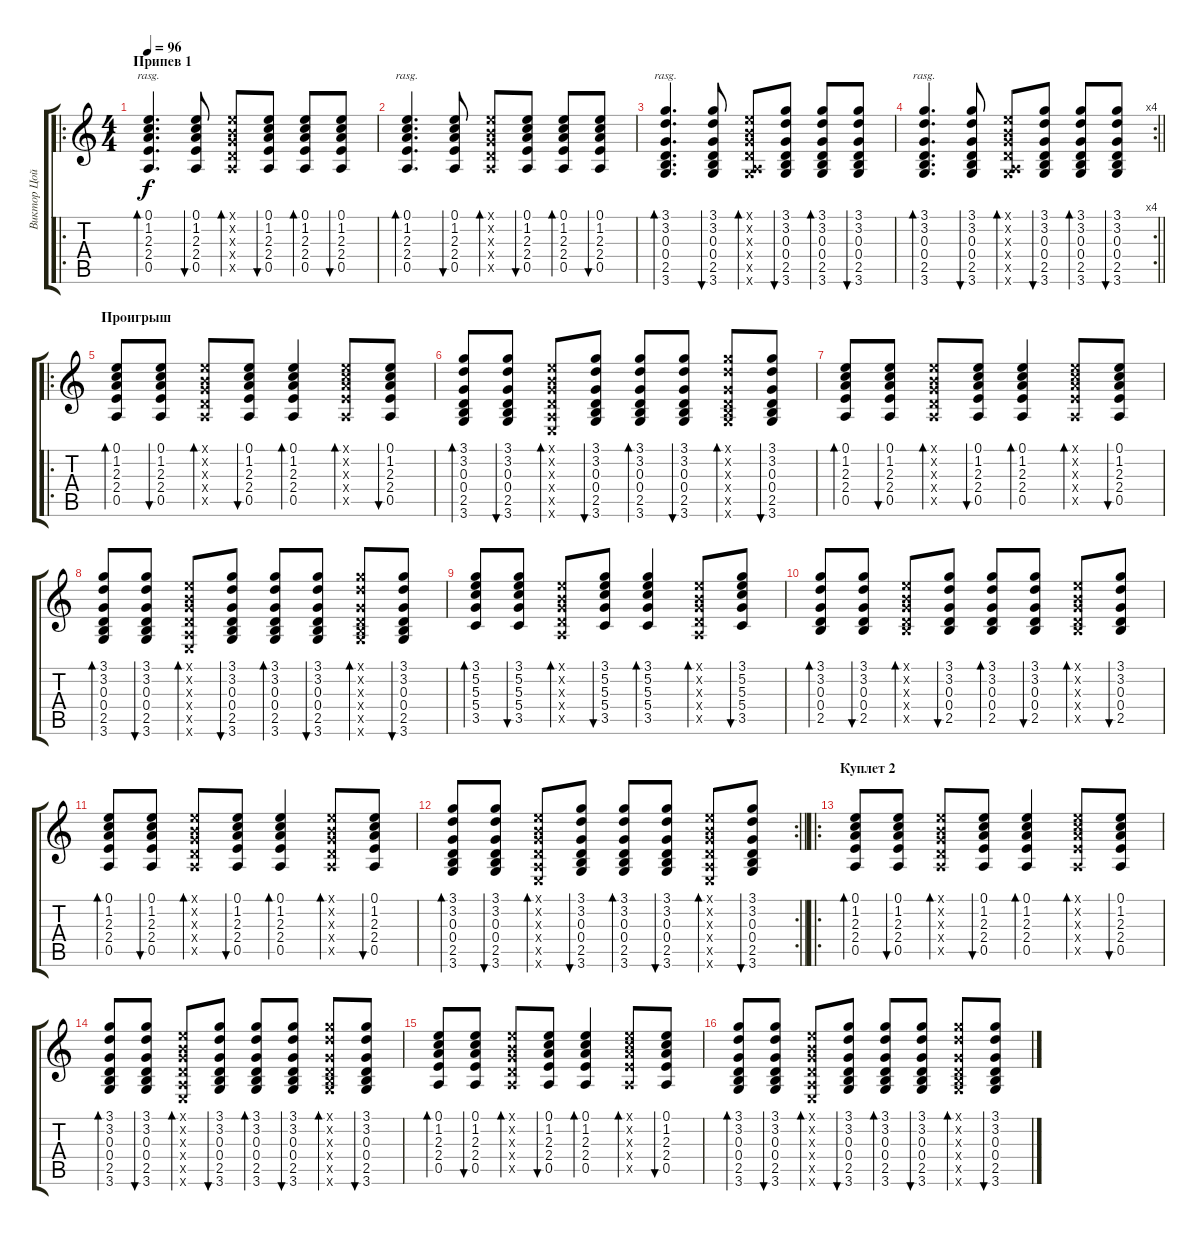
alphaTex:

\track ("Виктор Цой" "Виктор Цой") {instrument acousticguitarsteel}
\staff {score tabs}
\tuning (E4 B3 G3 D3 A2 E2) {hide}
\ro
\ts (4 4)
\section ("" "Припев 1")
\tempo 96
\clef g2
\ks c
(0.1 1.2 2.3 2.4 0.5).4{d bd 60 rasg ii dy f volume 10} (0.1 1.2 2.3 2.4 0.5).8{bu 60} (0.1{x} 0.2{x} 0.3{x} 0.4{x} 0.5{x}).8{bd 60} (0.1 1.2 2.3 2.4 0.5).8{bu 60} (0.1 1.2 2.3 2.4 0.5).8{bd 60} (0.1 1.2 2.3 2.4 0.5).8{bu 120} |
(0.1 1.2 2.3 2.4 0.5).4{d bd 60 rasg ii} (0.1 1.2 2.3 2.4 0.5).8{bu 60} (0.1{x} 0.2{x} 0.3{x} 0.4{x} 0.5{x}).8{bd 60} (0.1 1.2 2.3 2.4 0.5).8{bu 60} (0.1 1.2 2.3 2.4 0.5).8{bd 60} (0.1 1.2 2.3 2.4 0.5).8{bu 120} |
(3.1 3.2 0.3 0.4 2.5 3.6).4{d bd 60 rasg ii} (3.1 3.2 0.3 0.4 2.5 3.6).8{bu 60} (0.1{x} 0.2{x} 0.3{x} 0.4{x} 0.5{x} 3.6{x}).8{bd 60} (3.1 3.2 0.3 0.4 2.5 3.6).8{bu 60} (3.1 3.2 0.3 0.4 2.5 3.6).8{bd 60} (3.1 3.2 0.3 0.4 2.5 3.6).8{bu 120} |
\rc 4
\barLineRight lightlight
(3.1 3.2 0.3 0.4 2.5 3.6).4{d bd 60 rasg ii} (3.1 3.2 0.3 0.4 2.5 3.6).8{bu 60} (0.1{x} 0.2{x} 0.3{x} 0.4{x} 0.5{x} 3.6{x}).8{bd 60} (3.1 3.2 0.3 0.4 2.5 3.6).8{bu 60} (3.1 3.2 0.3 0.4 2.5 3.6).8{bd 60} (3.1 3.2 0.3 0.4 2.5 3.6).8{bu 120} |
\ro
\section ("" "Проигрыш")
(0.1 1.2 2.3 2.4 0.5).8{bd 60} (0.1 1.2 2.3 2.4 0.5).8{bu 60} (0.1{x} 0.2{x} 0.3{x} 0.4{x} 0.5{x}).8{bd 60} (0.1 1.2 2.3 2.4 0.5).8{bu 60} (0.1 1.2 2.3 2.4 0.5).4{bd 60} (0.1{x} 1.2{x} 2.3{x} 2.4{x} 0.5{x}).8{bd 60} (0.1 1.2 2.3 2.4 0.5).8{bu 60} |
(3.1 3.2 0.3 0.4 2.5 3.6).8{bd 60} (3.1 3.2 0.3 0.4 2.5 3.6).8{bu 60} (0.1{x} 0.2{x} 0.3{x} 0.4{x} 0.5{x} 0.6{x}).8{bd 60} (3.1 3.2 0.3 0.4 2.5 3.6).8{bu 60} (3.1 3.2 0.3 0.4 2.5 3.6).8{bd 60} (3.1 3.2 0.3 0.4 2.5 3.6).8{bu 60} (3.1{x} 3.2{x} 0.3{x} 0.4{x} 2.5{x} 3.6{x}).8{bd 60} (3.1 3.2 0.3 0.4 2.5 3.6).8{bu 60} |
(0.1 1.2 2.3 2.4 0.5).8{bd 60} (0.1 1.2 2.3 2.4 0.5).8{bu 60} (0.1{x} 0.2{x} 0.3{x} 0.4{x} 0.5{x}).8{bd 60} (0.1 1.2 2.3 2.4 0.5).8{bu 60} (0.1 1.2 2.3 2.4 0.5).4{bd 60} (0.1{x} 1.2{x} 2.3{x} 2.4{x} 0.5{x}).8{bd 60} (0.1 1.2 2.3 2.4 0.5).8{bu 60} |
(3.1 3.2 0.3 0.4 2.5 3.6).8{bd 60} (3.1 3.2 0.3 0.4 2.5 3.6).8{bu 60} (0.1{x} 0.2{x} 0.3{x} 0.4{x} 0.5{x} 0.6{x}).8{bd 60} (3.1 3.2 0.3 0.4 2.5 3.6).8{bu 60} (3.1 3.2 0.3 0.4 2.5 3.6).8{bd 60} (3.1 3.2 0.3 0.4 2.5 3.6).8{bu 60} (3.1{x} 3.2{x} 0.3{x} 0.4{x} 2.5{x} 3.6{x}).8{bd 60} (3.1 3.2 0.3 0.4 2.5 3.6).8{bu 60} |
(3.1 5.2 5.3 5.4 3.5).8{bd 60} (3.1 5.2 5.3 5.4 3.5).8{bu 60} (0.1{x} 0.2{x} 0.3{x} 0.4{x} 0.5{x}).8{bd 60} (3.1 5.2 5.3 5.4 3.5).8{bu 60} (3.1 5.2 5.3 5.4 3.5).4{bd 60} (0.1{x} 0.2{x} 0.3{x} 0.4{x} 0.5{x}).8{bd 60} (3.1 5.2 5.3 5.4 3.5).8{bu 60} |
(3.1 3.2 0.3 0.4 2.5).8{bd 60} (3.1 3.2 0.3 0.4 2.5).8{bu 60} (0.1{x} 0.2{x} 0.3{x} 0.4{x} 2.5{x}).8{bd 60} (3.1 3.2 0.3 0.4 2.5).8{bu 60} (3.1 3.2 0.3 0.4 2.5).8{bd 60} (3.1 3.2 0.3 0.4 2.5).8{bu 60} (0.1{x} 0.2{x} 0.3{x} 0.4{x} 2.5{x}).8{bd 60} (3.1 3.2 0.3 0.4 2.5).8{bu 60} |
(0.1 1.2 2.3 2.4 0.5).8{bd 60} (0.1 1.2 2.3 2.4 0.5).8{bu 60} (0.1{x} 0.2{x} 0.3{x} 0.4{x} 0.5{x}).8{bd 60} (0.1 1.2 2.3 2.4 0.5).8{bu 60} (0.1 1.2 2.3 2.4 0.5).4{bd 60} (0.1{x} 0.2{x} 0.3{x} 0.4{x} 0.5{x}).8{bd 60} (0.1 1.2 2.3 2.4 0.5).8{bu 60} |
\rc 2
\barLineRight lightlight
(3.1 3.2 0.3 0.4 2.5 3.6).8{bd 60} (3.1 3.2 0.3 0.4 2.5 3.6).8{bu 60} (0.1{x} 0.2{x} 0.3{x} 0.4{x} 0.5{x} 0.6{x}).8{bd 60} (3.1 3.2 0.3 0.4 2.5 3.6).8{bu 60} (3.1 3.2 0.3 0.4 2.5 3.6).8{bd 60} (3.1 3.2 0.3 0.4 2.5 3.6).8{bu 60} (0.1{x} 0.2{x} 0.3{x} 0.4{x} 0.5{x} 0.6{x}).8{bd 60} (3.1 3.2 0.3 0.4 2.5 3.6).8{bu 60} |
\ro
\section ("" "Куплет 2")
(0.1 1.2 2.3 2.4 0.5).8{bd 60} (0.1 1.2 2.3 2.4 0.5).8{bu 60} (0.1{x} 0.2{x} 0.3{x} 0.4{x} 0.5{x}).8{bd 60} (0.1 1.2 2.3 2.4 0.5).8{bu 60} (0.1 1.2 2.3 2.4 0.5).4{bd 60} (0.1{x} 1.2{x} 2.3{x} 2.4{x} 0.5{x}).8{bd 60} (0.1 1.2 2.3 2.4 0.5).8{bu 60} |
(3.1 3.2 0.3 0.4 2.5 3.6).8{bd 60} (3.1 3.2 0.3 0.4 2.5 3.6).8{bu 60} (0.1{x} 0.2{x} 0.3{x} 0.4{x} 0.5{x} 0.6{x}).8{bd 60} (3.1 3.2 0.3 0.4 2.5 3.6).8{bu 60} (3.1 3.2 0.3 0.4 2.5 3.6).8{bd 60} (3.1 3.2 0.3 0.4 2.5 3.6).8{bu 60} (3.1{x} 3.2{x} 0.3{x} 0.4{x} 2.5{x} 3.6{x}).8{bd 60} (3.1 3.2 0.3 0.4 2.5 3.6).8{bu 60} |
(0.1 1.2 2.3 2.4 0.5).8{bd 60} (0.1 1.2 2.3 2.4 0.5).8{bu 60} (0.1{x} 0.2{x} 0.3{x} 0.4{x} 0.5{x}).8{bd 60} (0.1 1.2 2.3 2.4 0.5).8{bu 60} (0.1 1.2 2.3 2.4 0.5).4{bd 60} (0.1{x} 1.2{x} 2.3{x} 2.4{x} 0.5{x}).8{bd 60} (0.1 1.2 2.3 2.4 0.5).8{bu 60} |
(3.1 3.2 0.3 0.4 2.5 3.6).8{bd 60} (3.1 3.2 0.3 0.4 2.5 3.6).8{bu 60} (0.1{x} 0.2{x} 0.3{x} 0.4{x} 0.5{x} 0.6{x}).8{bd 60} (3.1 3.2 0.3 0.4 2.5 3.6).8{bu 60} (3.1 3.2 0.3 0.4 2.5 3.6).8{bd 60} (3.1 3.2 0.3 0.4 2.5 3.6).8{bu 60} (3.1{x} 3.2{x} 0.3{x} 0.4{x} 2.5{x} 3.6{x}).8{bd 60} (3.1 3.2 0.3 0.4 2.5 3.6).8{bu 60}
